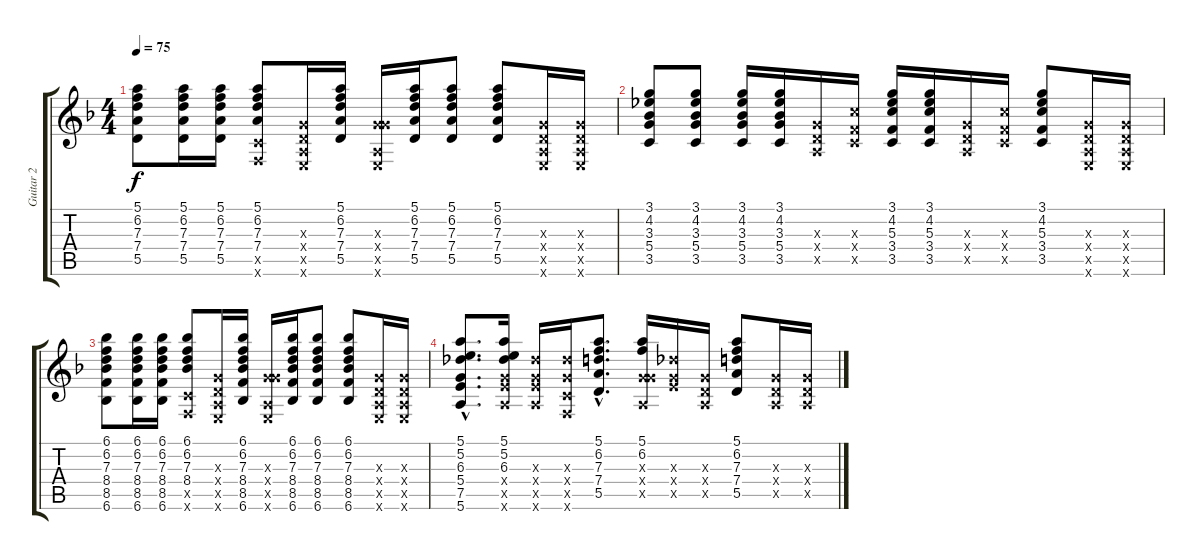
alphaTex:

\track ("Guitar 2" "Guitar 2") {instrument acousticguitarsteel}
\staff {score tabs}
\tuning (E4 B3 G3 D3 A2 E2) {hide}
\ts (4 4)
\tempo 75
\clef g2
\ks f
(5.1 6.2 7.3 7.4 5.5).8{dy f} (5.1 6.2 7.3 7.4 5.5).16 (5.1 6.2 7.3 7.4 5.5).16 (5.1 6.2 7.3 7.4 3.5{x} 1.6{x}).8 (0.3{x} 0.4{x} 0.5{x} 0.6{x}).16 (5.1 6.2 7.3 7.4 5.5).16 (0.3{x} 5.4{x} 0.5{x} 0.6{x}).16 (5.1 6.2 7.3 7.4 5.5).16 (5.1 6.2 7.3 7.4 5.5).8 (5.1 6.2 7.3 7.4 5.5).8 (0.3{x} 0.4{x} 0.5{x} 0.6{x}).16 (0.3{x} 0.4{x} 0.5{x} 0.6{x}).16 |
(3.1 4.2 3.3 5.4 3.5).8 (3.1 4.2 3.3 5.4 3.5).8 (3.1 4.2 3.3 5.4 3.5).16 (3.1 4.2 3.3 5.4 3.5).16 (0.3{x} 0.4{x} 0.5{x}).16 (5.3{x} 3.4{x} 3.5{x}).16 (3.1 4.2 5.3 3.4 3.5).16 (3.1 4.2 5.3 3.4 3.5).16 (0.3{x} 0.4{x} 0.5{x}).16 (5.3{x} 3.4{x} 3.5{x}).16 (3.1 4.2 5.3 3.4 3.5).8 (0.3{x} 0.4{x} 0.5{x} 0.6{x}).16 (0.3{x} 0.4{x} 0.5{x} 0.6{x}).16 |
(6.1 6.2 7.3 8.4 8.5 6.6).8 (6.1 6.2 7.3 8.4 8.5 6.6).16 (6.1 6.2 7.3 8.4 8.5 6.6).16 (6.1 6.2 7.3 8.4 3.5{x} 1.6{x}).8 (0.3{x} 0.4{x} 0.5{x} 0.6{x}).16 (6.1 6.2 7.3 8.4 8.5 6.6).16 (0.3{x} 5.4{x} 0.5{x} 0.6{x}).16 (6.1 6.2 7.3 8.4 8.5 6.6).16 (6.1 6.2 7.3 8.4 8.5 6.6).8 (6.1 6.2 7.3 8.4 8.5 6.6).8 (0.3{x} 0.4{x} 0.5{x} 0.6{x}).16 (0.3{x} 0.4{x} 0.5{x} 0.6{x}).16 |
(5.1{hac} 5.2{hac} 6.3{hac} 5.4{hac} 7.5{hac} 5.6{hac}).8{d} (5.1 5.2 6.3 5.4{x} 7.5{x} 5.6{x}).16 (6.3{x} 5.4{x} 7.5{x} 5.6{x}).16 (6.3{x} 5.4{x} 3.5{x} 1.6{x}).16 (5.1{hac} 6.2{hac} 7.3{hac} 7.4{hac} 5.5{hac}).8{d} (5.1 6.2 0.3{x} 5.4{x} 0.5{x}).16 (6.3{x} 5.4{x} 7.5{x}).16 (0.3{x} 0.4{x} 0.5{x}).16 (5.1 6.2 7.3 7.4 5.5).8 (0.3{x} 0.4{x} 0.5{x}).16 (0.3{x} 0.4{x} 0.5{x}).16
